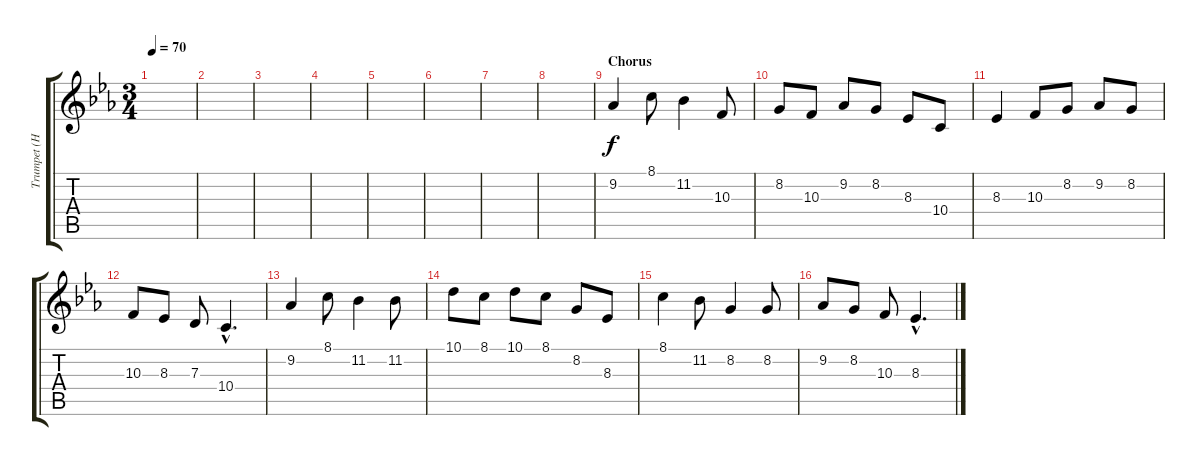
\track ("Trumpet (High Keys)" "Trumpet (H") {instrument trumpet}
\staff {score tabs}
\tuning (E4 B3 G3 D3 A2 E2) {hide}
\ts (3 4)
\tempo 70
\clef g2
\ks cminor
|
|
|
|
|
|
|
|
\section ("" "Chorus")
9.2.4 8.1.8 11.2.4 10.3.8 |
8.2.8 10.3.8 9.2.8 8.2.8 8.3.8 10.4.8 |
8.3.4 10.3.8 8.2.8 9.2.8 8.2.8 |
10.3.8 8.3.8 7.3.8 10.4{hac}.4{d} |
9.2.4 8.1.8 11.2.4 11.2.8 |
10.1.8 8.1.8 10.1.8 8.1.8 8.2.8 8.3.8 |
8.1.4 11.2.8 8.2.4 8.2.8 |
9.2.8 8.2.8 10.3.8 8.3{hac}.4{d}
